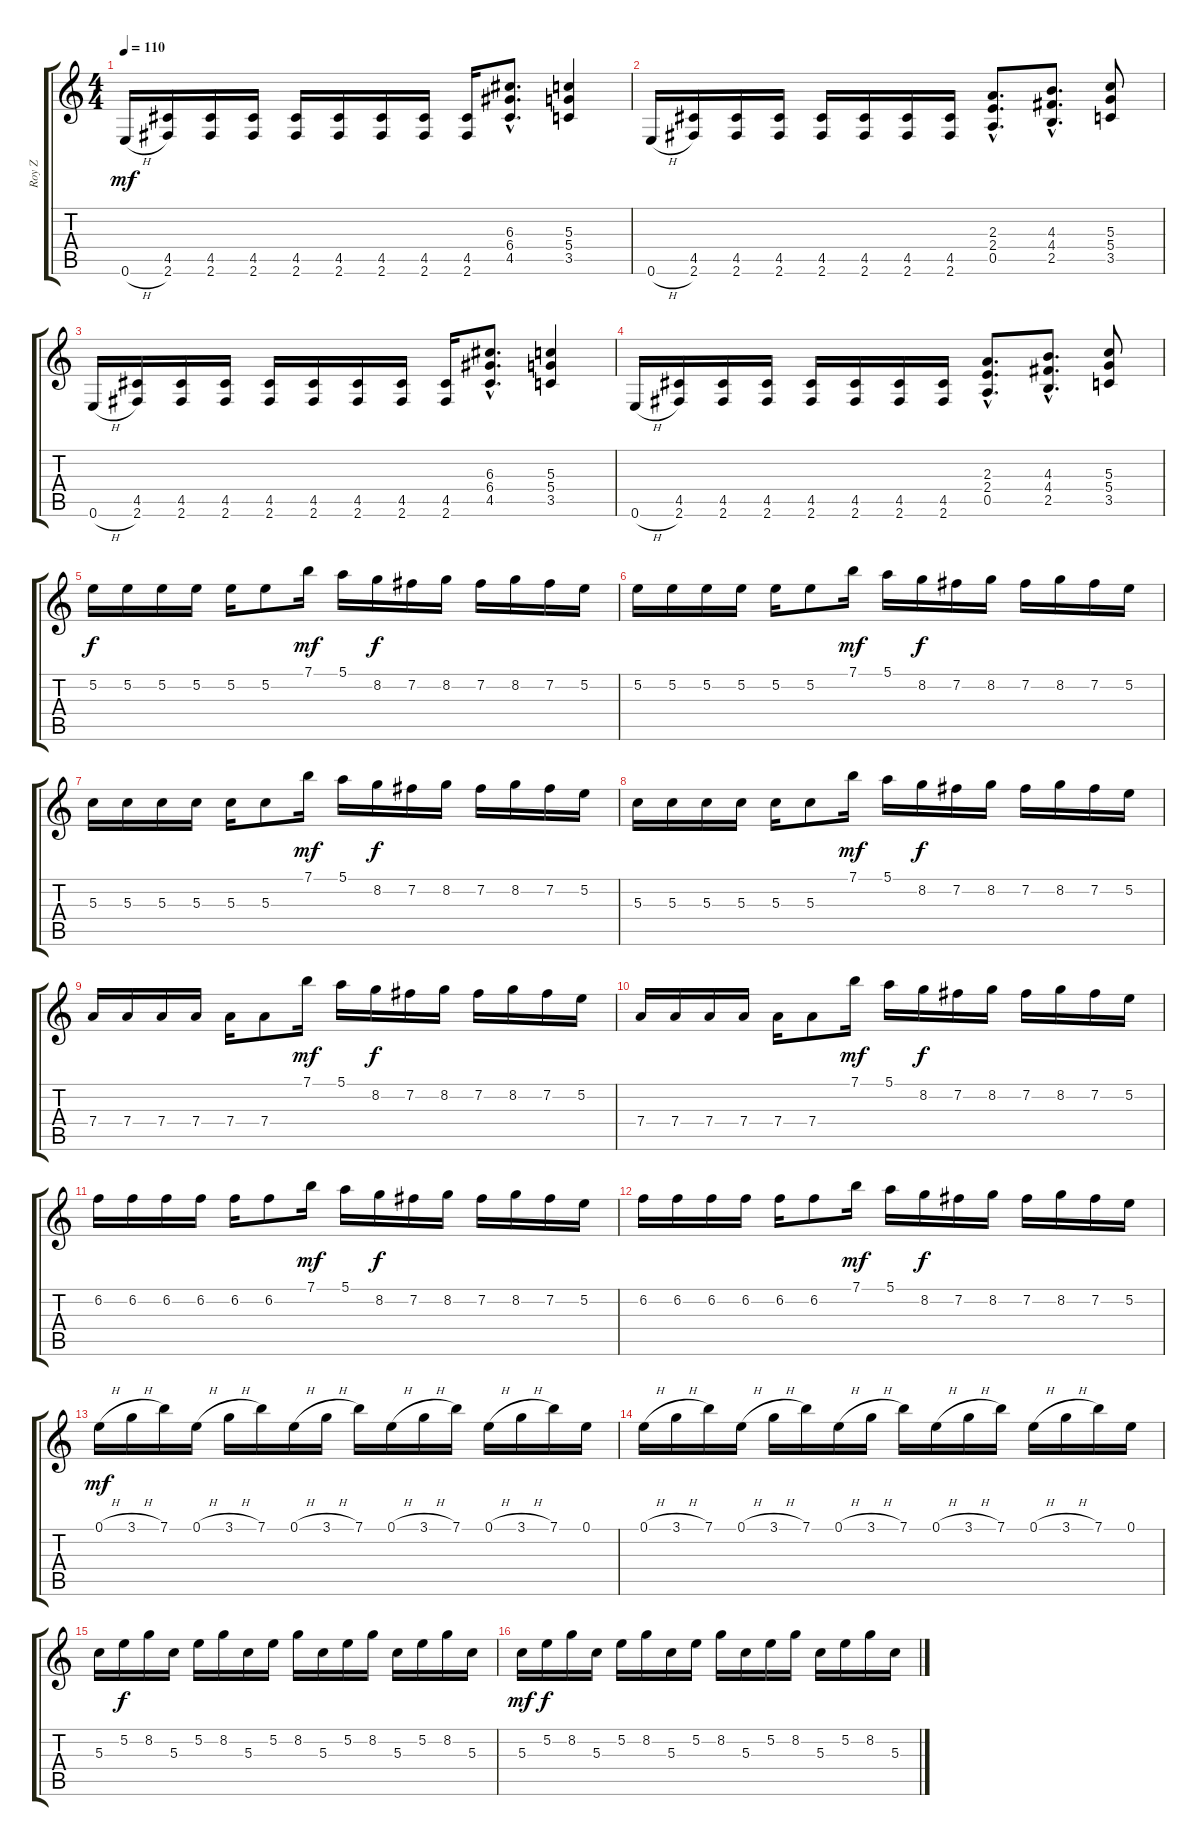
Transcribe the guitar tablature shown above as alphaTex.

\track ("Roy Z" "Roy Z") {instrument distortionguitar}
\staff {score tabs}
\tuning (E4 B3 G3 D3 A2 E2) {hide}
\ts (4 4)
\tempo 110
\clef g2
\ks c
0.6{h}.16{dy mf} (4.5 2.6).16 (4.5 2.6).16 (4.5 2.6).16 (4.5 2.6).16 (4.5 2.6).16 (4.5 2.6).16 (4.5 2.6).16 (4.5 2.6).16 (6.3{hac} 6.4{hac} 4.5{hac}).8{d} (5.3 5.4 3.5).4 |
0.6{h}.16 (4.5 2.6).16 (4.5 2.6).16 (4.5 2.6).16 (4.5 2.6).16 (4.5 2.6).16 (4.5 2.6).16 (4.5 2.6).16 (2.3{hac} 2.4{hac} 0.5{hac}).8{d} (4.3{hac} 4.4{hac} 2.5{hac}).8{d} (5.3 5.4 3.5).8 |
0.6{h}.16 (4.5 2.6).16 (4.5 2.6).16 (4.5 2.6).16 (4.5 2.6).16 (4.5 2.6).16 (4.5 2.6).16 (4.5 2.6).16 (4.5 2.6).16 (6.3{hac} 6.4{hac} 4.5{hac}).8{d} (5.3 5.4 3.5).4 |
0.6{h}.16 (4.5 2.6).16 (4.5 2.6).16 (4.5 2.6).16 (4.5 2.6).16 (4.5 2.6).16 (4.5 2.6).16 (4.5 2.6).16 (2.3{hac} 2.4{hac} 0.5{hac}).8{d} (4.3{hac} 4.4{hac} 2.5{hac}).8{d} (5.3 5.4 3.5).8 |
5.2.16{dy f} 5.2.16 5.2.16 5.2.16 5.2.16 5.2.8 7.1.16{dy mf} 5.1.16 8.2.16{dy f} 7.2.16 8.2.16 7.2.16 8.2.16 7.2.16 5.2.16 |
5.2.16 5.2.16 5.2.16 5.2.16 5.2.16 5.2.8 7.1.16{dy mf} 5.1.16 8.2.16{dy f} 7.2.16 8.2.16 7.2.16 8.2.16 7.2.16 5.2.16 |
5.3.16 5.3.16 5.3.16 5.3.16 5.3.16 5.3.8 7.1.16{dy mf} 5.1.16 8.2.16{dy f} 7.2.16 8.2.16 7.2.16 8.2.16 7.2.16 5.2.16 |
5.3.16 5.3.16 5.3.16 5.3.16 5.3.16 5.3.8 7.1.16{dy mf} 5.1.16 8.2.16{dy f} 7.2.16 8.2.16 7.2.16 8.2.16 7.2.16 5.2.16 |
7.4.16 7.4.16 7.4.16 7.4.16 7.4.16 7.4.8 7.1.16{dy mf} 5.1.16 8.2.16{dy f} 7.2.16 8.2.16 7.2.16 8.2.16 7.2.16 5.2.16 |
7.4.16 7.4.16 7.4.16 7.4.16 7.4.16 7.4.8 7.1.16{dy mf} 5.1.16 8.2.16{dy f} 7.2.16 8.2.16 7.2.16 8.2.16 7.2.16 5.2.16 |
6.2.16 6.2.16 6.2.16 6.2.16 6.2.16 6.2.8 7.1.16{dy mf} 5.1.16 8.2.16{dy f} 7.2.16 8.2.16 7.2.16 8.2.16 7.2.16 5.2.16 |
6.2.16 6.2.16 6.2.16 6.2.16 6.2.16 6.2.8 7.1.16{dy mf} 5.1.16 8.2.16{dy f} 7.2.16 8.2.16 7.2.16 8.2.16 7.2.16 5.2.16 |
0.1{h}.16{dy mf} 3.1{h}.16 7.1.16 0.1{h}.16 3.1{h}.16 7.1.16 0.1{h}.16 3.1{h}.16 7.1.16 0.1{h}.16 3.1{h}.16 7.1.16 0.1{h}.16 3.1{h}.16 7.1.16 0.1.16 |
0.1{h}.16 3.1{h}.16 7.1.16 0.1{h}.16 3.1{h}.16 7.1.16 0.1{h}.16 3.1{h}.16 7.1.16 0.1{h}.16 3.1{h}.16 7.1.16 0.1{h}.16 3.1{h}.16 7.1.16 0.1.16 |
5.3.16 5.2.16{dy f} 8.2.16 5.3.16 5.2.16 8.2.16 5.3.16 5.2.16 8.2.16 5.3.16 5.2.16 8.2.16 5.3.16 5.2.16 8.2.16 5.3.16 |
5.3.16{dy mf} 5.2.16{dy f} 8.2.16 5.3.16 5.2.16 8.2.16 5.3.16 5.2.16 8.2.16 5.3.16 5.2.16 8.2.16 5.3.16 5.2.16 8.2.16 5.3.16
